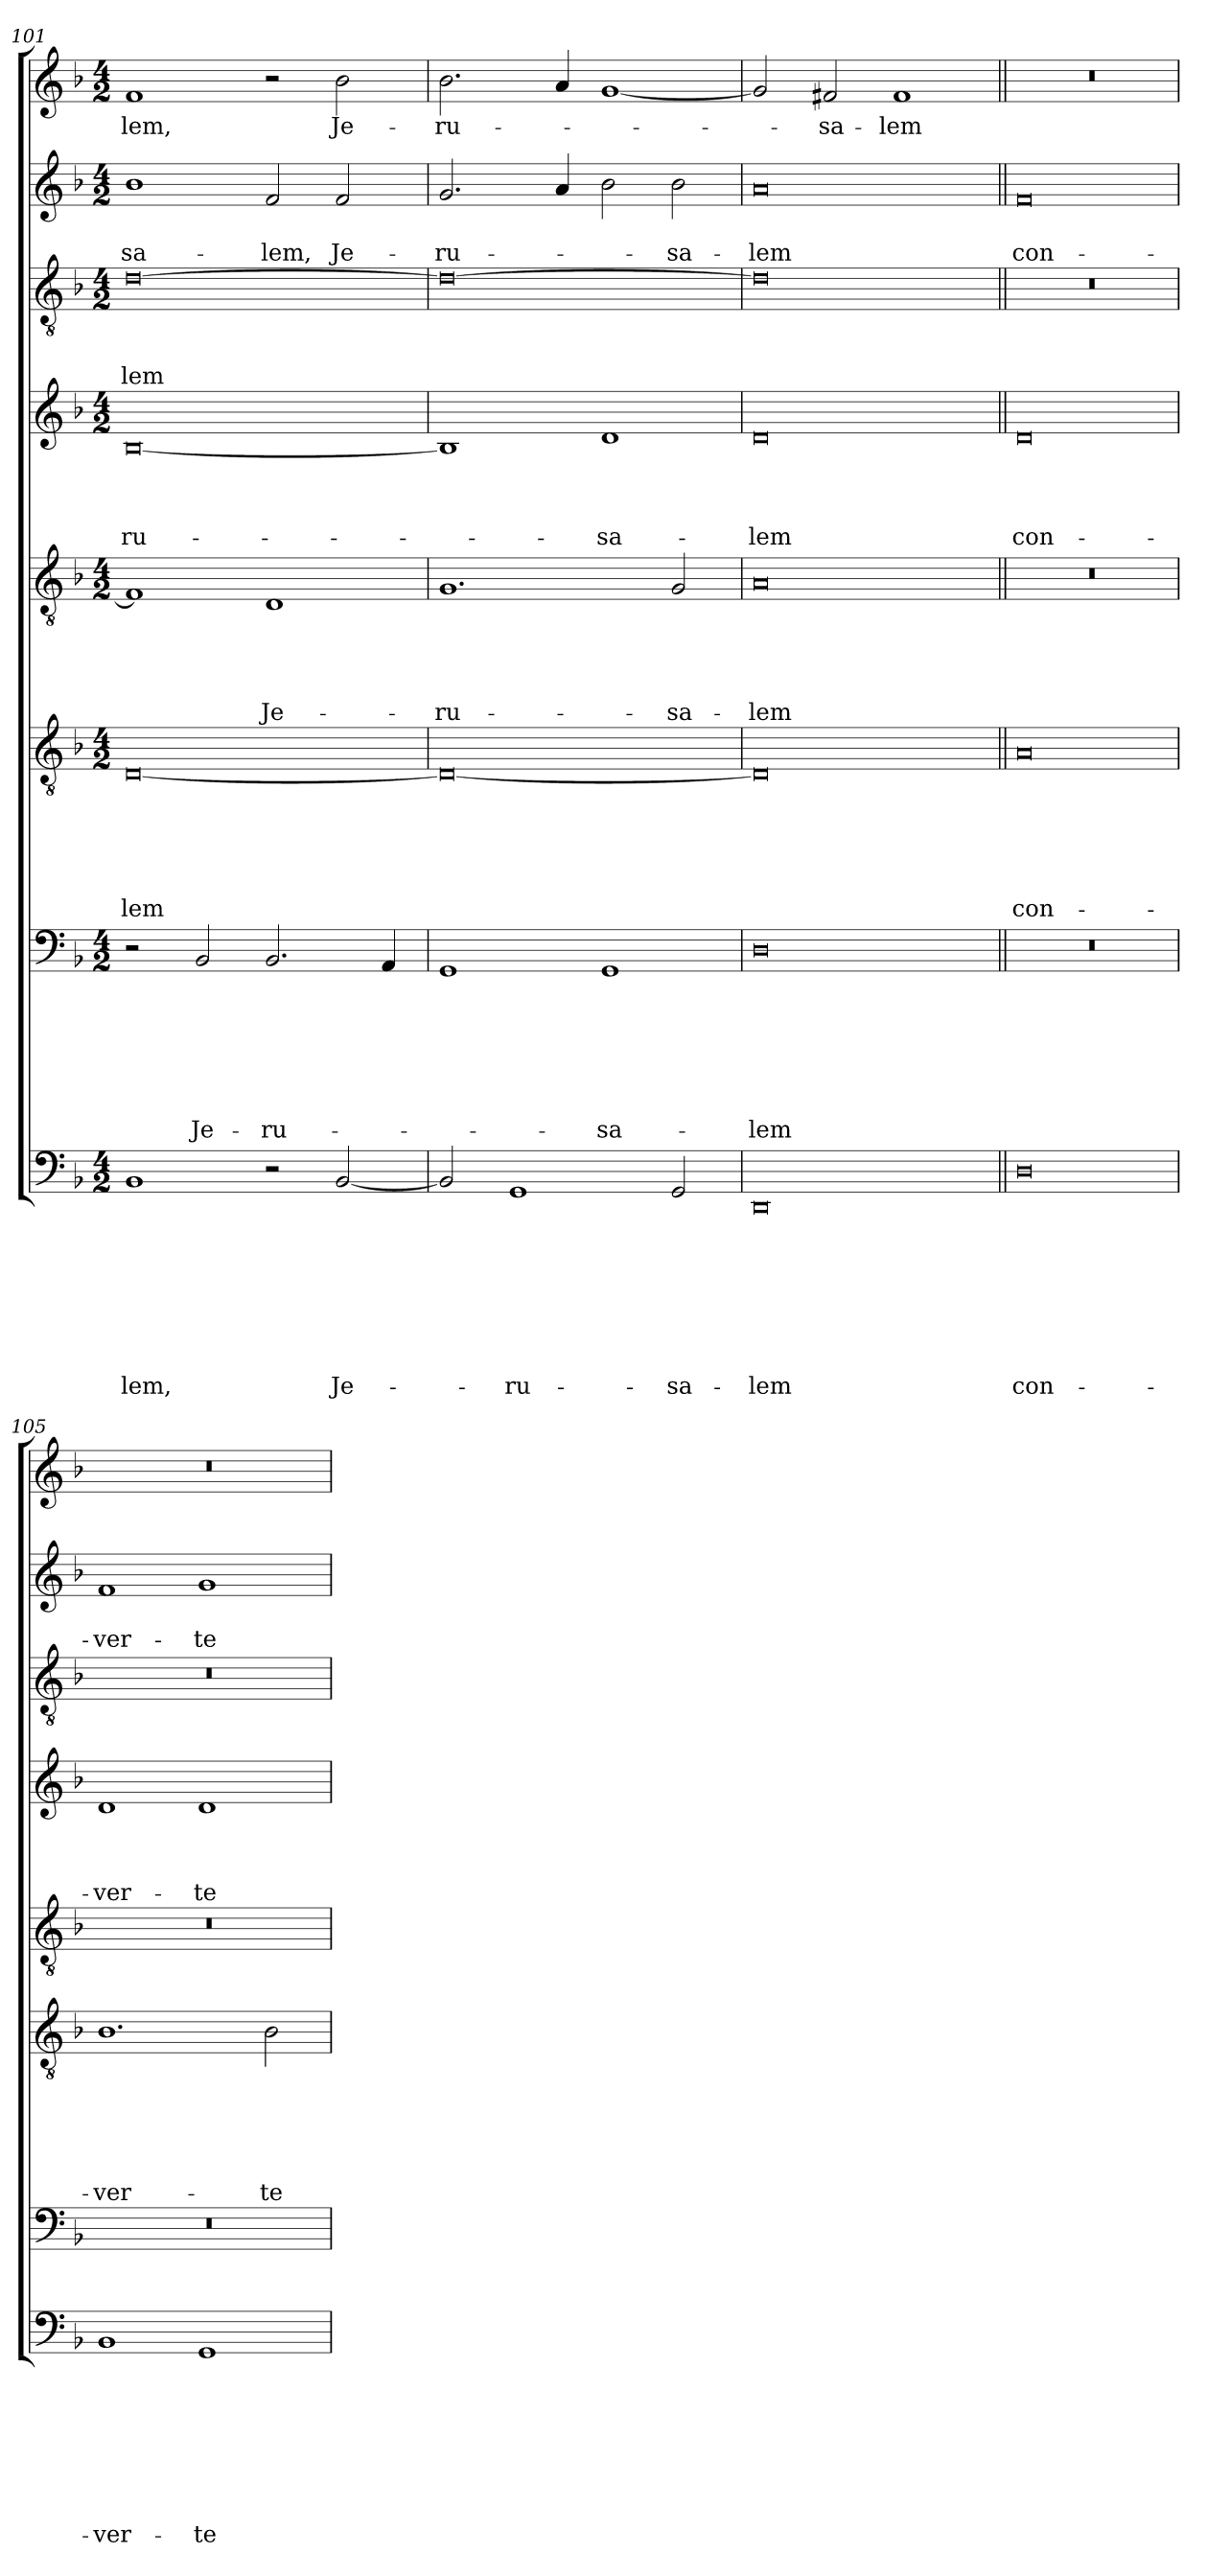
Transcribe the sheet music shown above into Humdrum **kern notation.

**kern	**text	**text	**text	**text	**text	**text	**text	**text	**kern	**text	**text	**text	**text	**text	**text	**text	**kern	**text	**text	**text	**text	**text	**text	**kern	**text	**text	**text	**text	**text	**kern	**text	**text	**text	**text	**kern	**text	**text	**text	**kern	**text	**text	**kern	**text
*part8	*part8	*part8	*part8	*part8	*part8	*part8	*part8	*part8	*part7	*part7	*part7	*part7	*part7	*part7	*part7	*part7	*part6	*part6	*part6	*part6	*part6	*part6	*part6	*part5	*part5	*part5	*part5	*part5	*part5	*part4	*part4	*part4	*part4	*part4	*part3	*part3	*part3	*part3	*part2	*part2	*part2	*part1	*part1
*staff8	*staff8	*staff8	*staff8	*staff8	*staff8	*staff8	*staff8	*staff8	*staff7	*staff7	*staff7	*staff7	*staff7	*staff7	*staff7	*staff7	*staff6	*staff6	*staff6	*staff6	*staff6	*staff6	*staff6	*staff5	*staff5	*staff5	*staff5	*staff5	*staff5	*staff4	*staff4	*staff4	*staff4	*staff4	*staff3	*staff3	*staff3	*staff3	*staff2	*staff2	*staff2	*staff1	*staff1
*clefF4	*	*	*	*	*	*	*	*	*clefF4	*	*	*	*	*	*	*	*clefGv2	*	*	*	*	*	*	*clefGv2	*	*	*	*	*	*clefG2	*	*	*	*	*clefGv2	*	*	*	*clefG2	*	*	*clefG2	*
*k[b-]	*	*	*	*	*	*	*	*	*k[b-]	*	*	*	*	*	*	*	*k[b-]	*	*	*	*	*	*	*k[b-]	*	*	*	*	*	*k[b-]	*	*	*	*	*k[b-]	*	*	*	*k[b-]	*	*	*k[b-]	*
*d:	*	*	*	*	*	*	*	*	*d:	*	*	*	*	*	*	*	*d:	*	*	*	*	*	*	*d:	*	*	*	*	*	*d:	*	*	*	*	*d:	*	*	*	*d:	*	*	*d:	*
*M4/2	*	*	*	*	*	*	*	*	*M4/2	*	*	*	*	*	*	*	*M4/2	*	*	*	*	*	*	*M4/2	*	*	*	*	*	*M4/2	*	*	*	*	*M4/2	*	*	*	*M4/2	*	*	*M4/2	*
=101	=101	=101	=101	=101	=101	=101	=101	=101	=101	=101	=101	=101	=101	=101	=101	=101	=101	=101	=101	=101	=101	=101	=101	=101	=101	=101	=101	=101	=101	=101	=101	=101	=101	=101	=101	=101	=101	=101	=101	=101	=101	=101	=101
1BB-	.	.	.	.	.	.	.	-lem,	2r	.	.	.	.	.	.	.	[0D	.	.	.	.	.	-lem	1F]	.	.	.	.	.	[0B-	.	.	.	-ru-	[0d	.	.	-lem	1b-	.	-sa-	1f	-lem,
.	.	.	.	.	.	.	.	.	2BB-/	.	.	.	.	.	.	Je-	.	.	.	.	.	.	.	.	.	.	.	.	.	.	.	.	.	.	.	.	.	.	.	.	.	.	.
2r	.	.	.	.	.	.	.	.	2.BB-/	.	.	.	.	.	.	-ru-	.	.	.	.	.	.	.	1D	.	.	.	.	Je-	.	.	.	.	.	.	.	.	.	2f/	.	-lem,	2r	.
[2BB-/	.	.	.	.	.	.	.	Je-	.	.	.	.	.	.	.	.	.	.	.	.	.	.	.	.	.	.	.	.	.	.	.	.	.	.	.	.	.	.	2f/	.	Je-	2b-\	Je-
.	.	.	.	.	.	.	.	.	4AA/	.	.	.	.	.	.	.	.	.	.	.	.	.	.	.	.	.	.	.	.	.	.	.	.	.	.	.	.	.	.	.	.	.	.
!!LO:LB:g=z
=102	=102	=102	=102	=102	=102	=102	=102	=102	=102	=102	=102	=102	=102	=102	=102	=102	=102	=102	=102	=102	=102	=102	=102	=102	=102	=102	=102	=102	=102	=102	=102	=102	=102	=102	=102	=102	=102	=102	=102	=102	=102	=102	=102
2BB-/]	.	.	.	.	.	.	.	.	1GG	.	.	.	.	.	.	.	0D_	.	.	.	.	.	.	1.G	.	.	.	.	-ru-	1B-]	.	.	.	.	0d_	.	.	.	2.g/	.	-ru-	2.b-\	-ru-
1GG	.	.	.	.	.	.	.	-ru-	.	.	.	.	.	.	.	.	.	.	.	.	.	.	.	.	.	.	.	.	.	.	.	.	.	.	.	.	.	.	.	.	.	.	.
.	.	.	.	.	.	.	.	.	.	.	.	.	.	.	.	.	.	.	.	.	.	.	.	.	.	.	.	.	.	.	.	.	.	.	.	.	.	.	4a/	.	.	4a/	.
.	.	.	.	.	.	.	.	.	1GG	.	.	.	.	.	.	-sa-	.	.	.	.	.	.	.	.	.	.	.	.	.	1d	.	.	.	-sa-	.	.	.	.	2b-\	.	.	[1g	.
2GG/	.	.	.	.	.	.	.	-sa-	.	.	.	.	.	.	.	.	.	.	.	.	.	.	.	2G/	.	.	.	.	-sa-	.	.	.	.	.	.	.	.	.	2b-\	.	-sa-	.	.
=103	=103	=103	=103	=103	=103	=103	=103	=103	=103	=103	=103	=103	=103	=103	=103	=103	=103	=103	=103	=103	=103	=103	=103	=103	=103	=103	=103	=103	=103	=103	=103	=103	=103	=103	=103	=103	=103	=103	=103	=103	=103	=103	=103
0DD	.	.	.	.	.	.	.	-lem	0D	.	.	.	.	.	.	-lem	0D]	.	.	.	.	.	.	0A	.	.	.	.	-lem	0d	.	.	.	-lem	0d]	.	.	.	0a	.	-lem	2g/]	.
.	.	.	.	.	.	.	.	.	.	.	.	.	.	.	.	.	.	.	.	.	.	.	.	.	.	.	.	.	.	.	.	.	.	.	.	.	.	.	.	.	.	2f#X/	-sa-
.	.	.	.	.	.	.	.	.	.	.	.	.	.	.	.	.	.	.	.	.	.	.	.	.	.	.	.	.	.	.	.	.	.	.	.	.	.	.	.	.	.	1f#	-lem
=104||	=104||	=104||	=104||	=104||	=104||	=104||	=104||	=104||	=104||	=104||	=104||	=104||	=104||	=104||	=104||	=104||	=104||	=104||	=104||	=104||	=104||	=104||	=104||	=104||	=104||	=104||	=104||	=104||	=104||	=104||	=104||	=104||	=104||	=104||	=104||	=104||	=104||	=104||	=104||	=104||	=104||	=104||	=104||
0D	.	.	.	.	.	.	.	con-	0r	.	.	.	.	.	.	.	0A	.	.	.	.	.	con-	0r	.	.	.	.	.	0d	.	.	.	con-	0r	.	.	.	0f	.	con-	0r	.
=105	=105	=105	=105	=105	=105	=105	=105	=105	=105	=105	=105	=105	=105	=105	=105	=105	=105	=105	=105	=105	=105	=105	=105	=105	=105	=105	=105	=105	=105	=105	=105	=105	=105	=105	=105	=105	=105	=105	=105	=105	=105	=105	=105
1BB-	.	.	.	.	.	.	.	-ver-	0r	.	.	.	.	.	.	.	1.B-	.	.	.	.	.	-ver-	0r	.	.	.	.	.	1d	.	.	.	-ver-	0r	.	.	.	1f	.	-ver-	0r	.
1GG	.	.	.	.	.	.	.	-te-	.	.	.	.	.	.	.	.	.	.	.	.	.	.	.	.	.	.	.	.	.	1d	.	.	.	-te-	.	.	.	.	1g	.	-te-	.	.
.	.	.	.	.	.	.	.	.	.	.	.	.	.	.	.	.	2B-\	.	.	.	.	.	-te-	.	.	.	.	.	.	.	.	.	.	.	.	.	.	.	.	.	.	.	.
=	=	=	=	=	=	=	=	=	=	=	=	=	=	=	=	=	=	=	=	=	=	=	=	=	=	=	=	=	=	=	=	=	=	=	=	=	=	=	=	=	=	=	=
*-	*-	*-	*-	*-	*-	*-	*-	*-	*-	*-	*-	*-	*-	*-	*-	*-	*-	*-	*-	*-	*-	*-	*-	*-	*-	*-	*-	*-	*-	*-	*-	*-	*-	*-	*-	*-	*-	*-	*-	*-	*-	*-	*-
